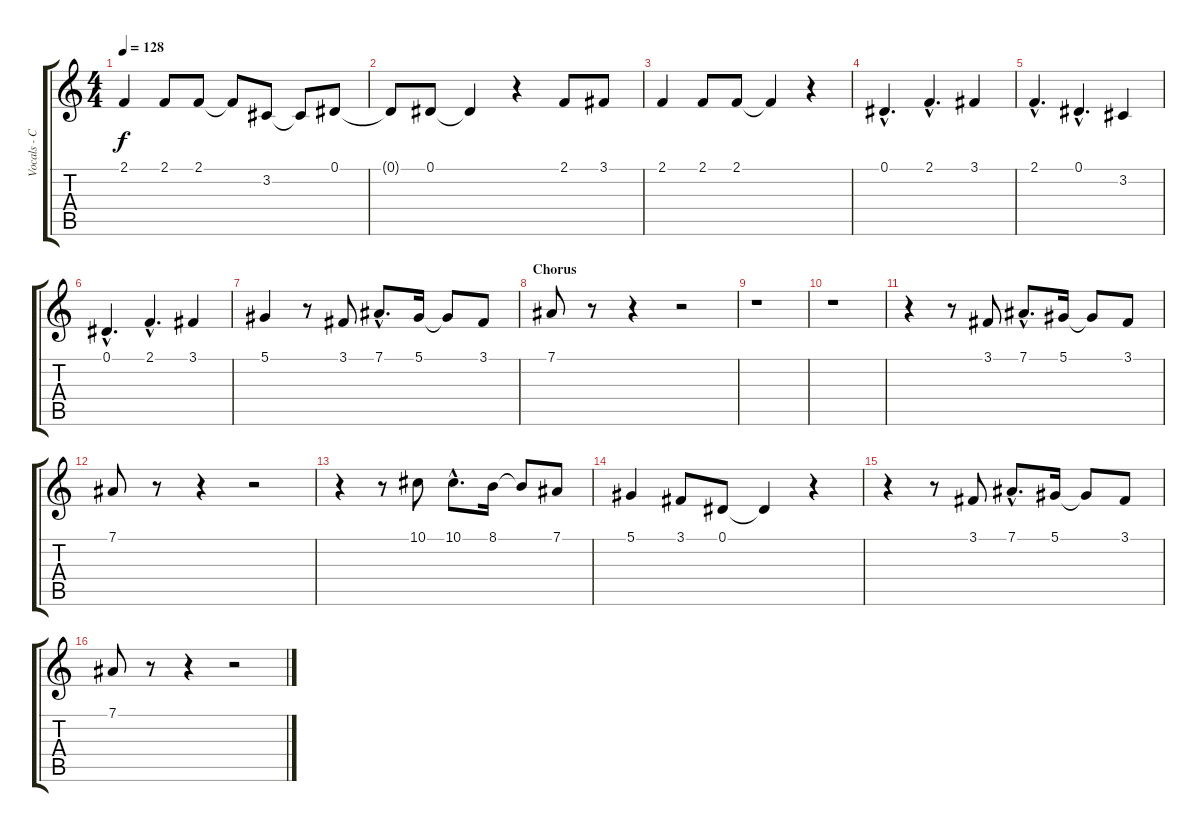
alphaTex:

\track ("Vocals - Chris Bay" "Vocals - C") {instrument stringensemble1}
\staff {score tabs}
\tuning (Eb4 Bb3 Gb3 Db3 Ab2 Eb2) {hide}
\ts (4 4)
\tempo 128
\clef g2
\ks c
2.1.4{dy f} 2.1.8 2.1.8 2.1{t}.8 3.2.8 3.2{t}.8 0.1.8 |
0.1{t}.8 0.1.8 0.1{t}.4 r.4 2.1.8 3.1.8 |
2.1.4 2.1.8 2.1.8 2.1{t}.4 r.4 |
0.1{hac}.4{d} 2.1{hac}.4{d} 3.1.4 |
2.1{hac}.4{d} 0.1{hac}.4{d} 3.2.4 |
0.1{hac}.4{d} 2.1{hac}.4{d} 3.1.4 |
5.1.4 r.8 3.1.8 7.1{hac}.8{d} 5.1.16 5.1{t}.8 3.1.8 |
\section ("" "Chorus")
7.1.8 r.8 r.4 r.2 |
r.1 |
r.1 |
r.4 r.8 3.1.8 7.1{hac}.8{d} 5.1.16 5.1{t}.8 3.1.8 |
7.1.8 r.8 r.4 r.2 |
r.4 r.8 10.1.8 10.1{hac}.8{d} 8.1.16 8.1{t}.8 7.1.8 |
5.1.4 3.1.8 0.1.8 0.1{t}.4 r.4 |
r.4 r.8 3.1.8 7.1{hac}.8{d} 5.1.16 5.1{t}.8 3.1.8 |
7.1.8 r.8 r.4 r.2
